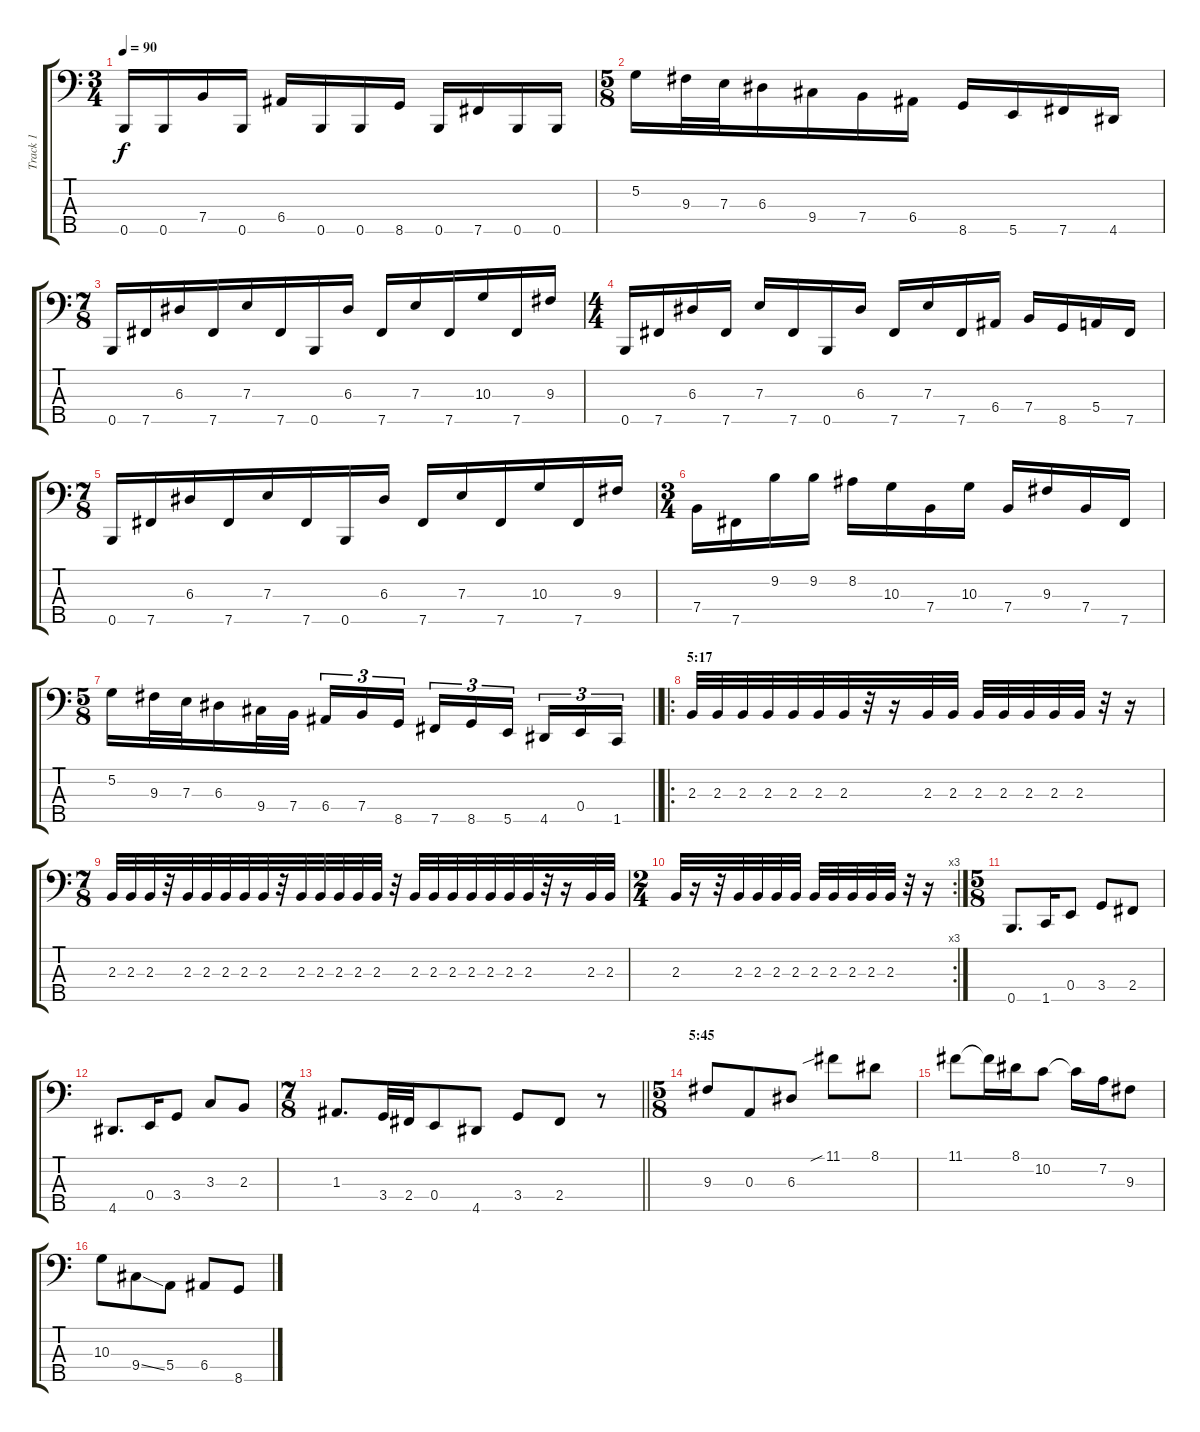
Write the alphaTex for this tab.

\track ("Track 1" "Track 1") {instrument electricbassfinger}
\staff {score tabs}
\tuning (G2 D2 A1 E1 B0) {hide}
\ts (3 4)
\tempo 90
\clef f4
\ks c
0.5.16{dy f} 0.5.16 7.4.16 0.5.16 6.4.16 0.5.16 0.5.16 8.5.16 0.5.16 7.5.16 0.5.16 0.5.16 |
\ts (5 8)
5.2.16 9.3.32 7.3.32 6.3.16 9.4.16 7.4.16 6.4.16 8.5.16 5.5.16 7.5.16 4.5.16 |
\ts (7 8)
0.5.16 7.5.16 6.3.16 7.5.16 7.3.16 7.5.16 0.5.16 6.3.16 7.5.16 7.3.16 7.5.16 10.3.16 7.5.16 9.3.16 |
\ts (4 4)
0.5.16 7.5.16 6.3.16 7.5.16 7.3.16 7.5.16 0.5.16 6.3.16 7.5.16 7.3.16 7.5.16 6.4.16 7.4.16 8.5.16 5.4.16 7.5.16 |
\ts (7 8)
0.5.16 7.5.16 6.3.16 7.5.16 7.3.16 7.5.16 0.5.16 6.3.16 7.5.16 7.3.16 7.5.16 10.3.16 7.5.16 9.3.16 |
\ts (3 4)
7.4.16 7.5.16 9.2.16 9.2.16 8.2.16 10.3.16 7.4.16 10.3.16 7.4.16 9.3.16 7.4.16 7.5.16 |
\ts (5 8)
\barLineRight lightlight
5.2.16 9.3.32 7.3.32 6.3.16 9.4.32 7.4.32 6.4.16{tu (3 2)} 7.4.16{tu (3 2)} 8.5.16{tu (3 2)} 7.5.16{tu (3 2)} 8.5.16{tu (3 2)} 5.5.16{tu (3 2)} 4.5.16{tu (3 2)} 0.4.16{tu (3 2)} 1.5.16{tu (3 2)} |
\ro
\section ("" "5:17")
2.3.32 2.3.32 2.3.32 2.3.32 2.3.32 2.3.32 2.3.32 r.32 r.16 2.3.32 2.3.32 2.3.32 2.3.32 2.3.32 2.3.32 2.3.32 r.32 r.16 |
\ts (7 8)
2.3.32 2.3.32 2.3.32 r.32 2.3.32 2.3.32 2.3.32 2.3.32 2.3.32 r.32 2.3.32 2.3.32 2.3.32 2.3.32 2.3.32 r.32 2.3.32 2.3.32 2.3.32 2.3.32 2.3.32 2.3.32 2.3.32 r.32 r.16 2.3.32 2.3.32 |
\rc 3
\ts (2 4)
2.3.32 r.16 r.32 2.3.32 2.3.32 2.3.32 2.3.32 2.3.32 2.3.32 2.3.32 2.3.32 2.3.32 r.32 r.16 |
\ts (5 8)
0.5.8{d} 1.5.16 0.4.8 3.4.8 2.4.8 |
4.5.8{d} 0.4.16 3.4.8 3.3.8 2.3.8 |
\ts (7 8)
\barLineRight lightlight
1.3.8{d} 3.4.32 2.4.32 0.4.8 4.5.8 3.4.8 2.4.8 r.8 |
\ts (5 8)
\section ("" "5:45")
9.3.8 0.3.8 6.3.8 11.1{sib}.8 8.1.8 |
11.1.8 11.1{t}.16 8.1.16 10.2.8 10.2{t}.16 7.2.16 9.3.8 |
10.3.8 9.4{ss}.8 5.4.8 6.4.8 8.5.8
